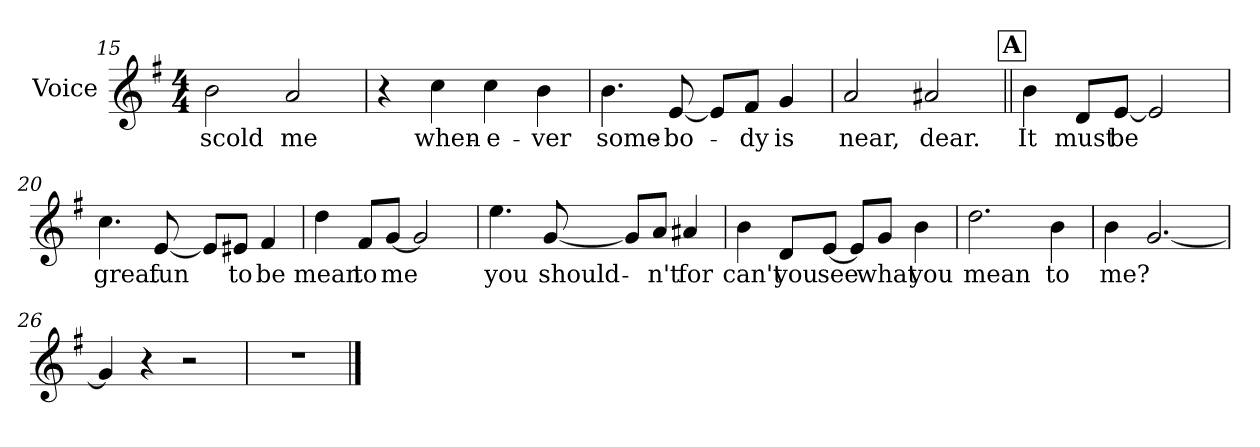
**kern	**text
*part1	*part1
*staff1	*staff1
*I"Voice	*
*I'Voice	*
*clefG2	*
*k[f#]	*
*G:	*
*M4/4	*
=15	=15
!	!LO:LY:b:color=#000000
2bi\	scold
!	!LO:LY:b:color=#000000
2ai/	me
=16	=16
4r	.
!	!LO:LY:b:color=#000000
4cci\	when-
!	!LO:LY:b:color=#000000
4cci\	-e-
!	!LO:LY:b:color=#000000
4bi\	-ver
!!LO:LB:g=z
=17	=17
!	!LO:LY:b:color=#000000
4.bi\	some-
!	!LO:LY:b:color=#000000
[<8ei/	-bo-
8ei/L]	.
!	!LO:LY:b:color=#000000
8f#i/J	-dy
!	!LO:LY:b:color=#000000
4gi/	is
=18	=18
!	!LO:LY:b:color=#000000
2ai/	near,
!	!LO:LY:b:color=#000000
2a#Xi/	dear.
!!LO:REH:place=s1:B:color=#000000:enc=box:fs=19.9975:t=A
=19||	=19||
!	!LO:LY:b:color=#000000
4bi\	It
!	!LO:LY:b:color=#000000
8di/L	must
!	!LO:LY:b:color=#000000
[<8ei/J	be
2ei/]	.
=20	=20
!	!LO:LY:b:color=#000000
4.cci\	great
!	!LO:LY:b:color=#000000
[<8ei/	fun
8ei/L]	.
!	!LO:LY:b:color=#000000
8e#Xi/J	to
!	!LO:LY:b:color=#000000
4f#i/	be
=21	=21
!	!LO:LY:b:color=#000000
4ddi\	mean
!	!LO:LY:b:color=#000000
8f#i/L	to
!	!LO:LY:b:color=#000000
[<8gi/J	me
2gi/]	.
!!LO:LB:g=z
=22	=22
!	!LO:LY:b:color=#000000
4.eei\	you
!	!LO:LY:b:color=#000000
[<8gi/	should-
8gi/L]	.
!	!LO:LY:b:color=#000000
8ai/J	-n't
!	!LO:LY:b:color=#000000
4a#Xi/	for
=23	=23
!	!LO:LY:b:color=#000000
4bi\	can't
!	!LO:LY:b:color=#000000
8di/L	you
!	!LO:LY:b:color=#000000
[<8ei/J	see
8ei/L]	.
!	!LO:LY:b:color=#000000
8gi/J	what
!	!LO:LY:b:color=#000000
4bi\	you
=24	=24
!	!LO:LY:b:color=#000000
2.ddi\	mean
!	!LO:LY:b:color=#000000
4bi\	to
=25	=25
!	!LO:LY:b:color=#000000
4bi\	me?
[<2.gi/	.
=26	=26
4gi/]	.
4r	.
2r	.
=27	=27
1r	.
==	==
*-	*-
